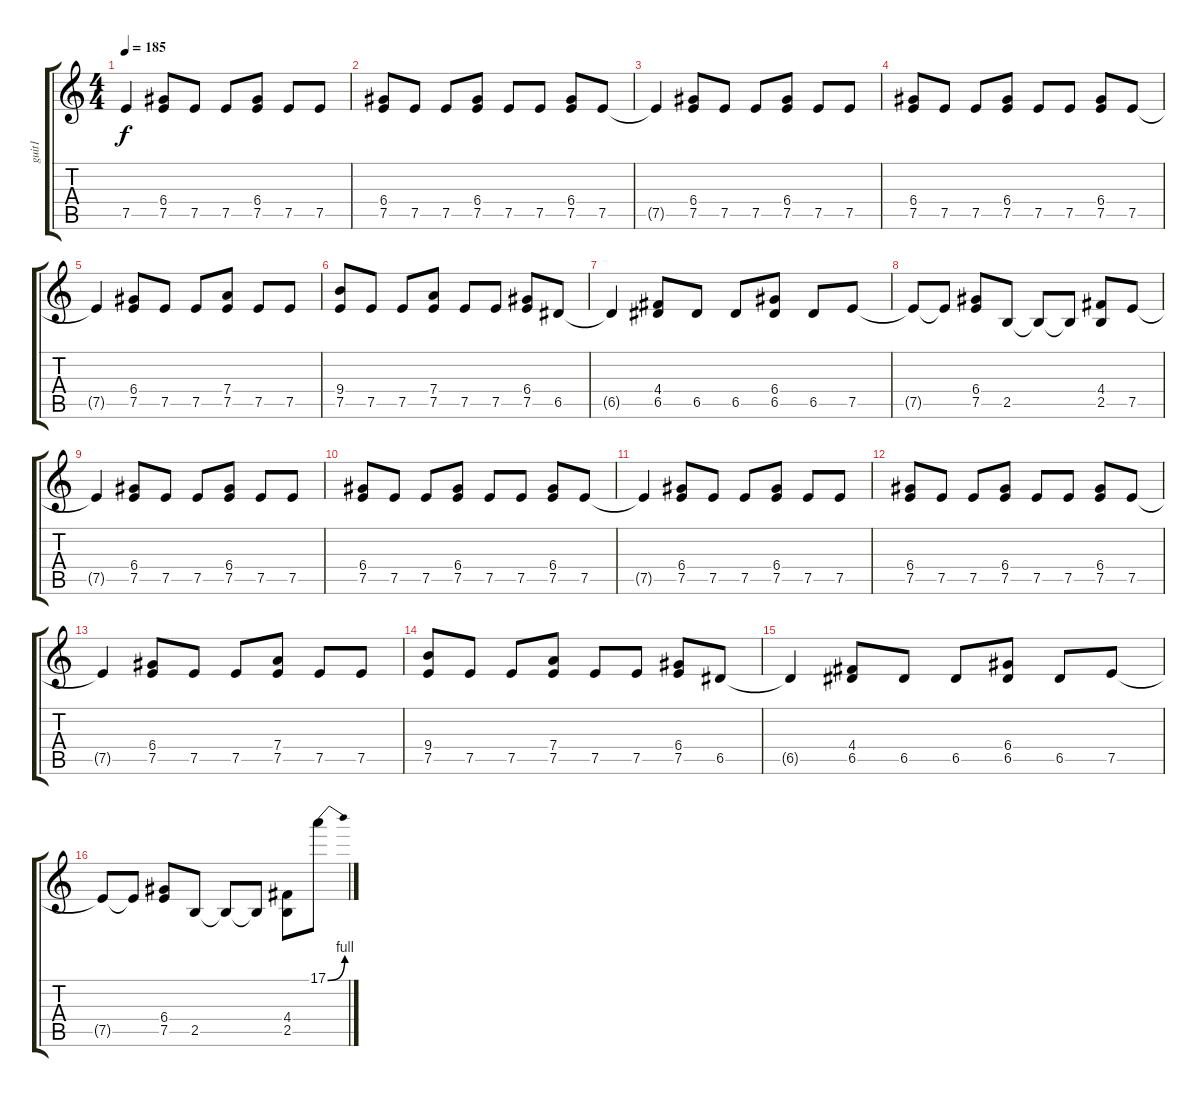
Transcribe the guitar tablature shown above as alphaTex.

\track ("guit1" "guit1") {instrument distortionguitar}
\staff {score tabs}
\tuning (E4 B3 G3 D3 A2 E2) {hide}
\ts (4 4)
\section ("" "")
\tempo 185
\clef g2
\ks c
7.5{t}.4{dy f} (6.4 7.5).8 7.5.8 7.5.8 (6.4 7.5).8 7.5.8 7.5.8 |
(6.4 7.5).8 7.5.8 7.5.8 (6.4 7.5).8 7.5.8 7.5.8 (6.4 7.5).8 7.5.8 |
7.5{t}.4 (6.4 7.5).8 7.5.8 7.5.8 (6.4 7.5).8 7.5.8 7.5.8 |
(6.4 7.5).8 7.5.8 7.5.8 (6.4 7.5).8 7.5.8 7.5.8 (6.4 7.5).8 7.5.8 |
7.5{t}.4 (6.4 7.5).8 7.5.8 7.5.8 (7.4 7.5).8 7.5.8 7.5.8 |
(9.4 7.5).8 7.5.8 7.5.8 (7.4 7.5).8 7.5.8 7.5.8 (6.4 7.5).8 6.5.8 |
6.5{t}.4 (4.4 6.5).8 6.5.8 6.5.8 (6.4 6.5).8 6.5.8 7.5.8 |
7.5{t}.8 7.5{t}.8 (6.4 7.5).8 2.5.8 2.5{t}.8 2.5{t}.8 (4.4 2.5).8 7.5.8 |
7.5{t}.4 (6.4 7.5).8 7.5.8 7.5.8 (6.4 7.5).8 7.5.8 7.5.8 |
(6.4 7.5).8 7.5.8 7.5.8 (6.4 7.5).8 7.5.8 7.5.8 (6.4 7.5).8 7.5.8 |
7.5{t}.4 (6.4 7.5).8 7.5.8 7.5.8 (6.4 7.5).8 7.5.8 7.5.8 |
(6.4 7.5).8 7.5.8 7.5.8 (6.4 7.5).8 7.5.8 7.5.8 (6.4 7.5).8 7.5.8 |
7.5{t}.4 (6.4 7.5).8 7.5.8 7.5.8 (7.4 7.5).8 7.5.8 7.5.8 |
(9.4 7.5).8 7.5.8 7.5.8 (7.4 7.5).8 7.5.8 7.5.8 (6.4 7.5).8 6.5.8 |
6.5{t}.4 (4.4 6.5).8 6.5.8 6.5.8 (6.4 6.5).8 6.5.8 7.5.8 |
7.5{t}.8 7.5{t}.8 (6.4 7.5).8 2.5.8 2.5{t}.8 2.5{t}.8 (4.4 2.5).8 17.1{be (bend 0 0 60 4)}.8
